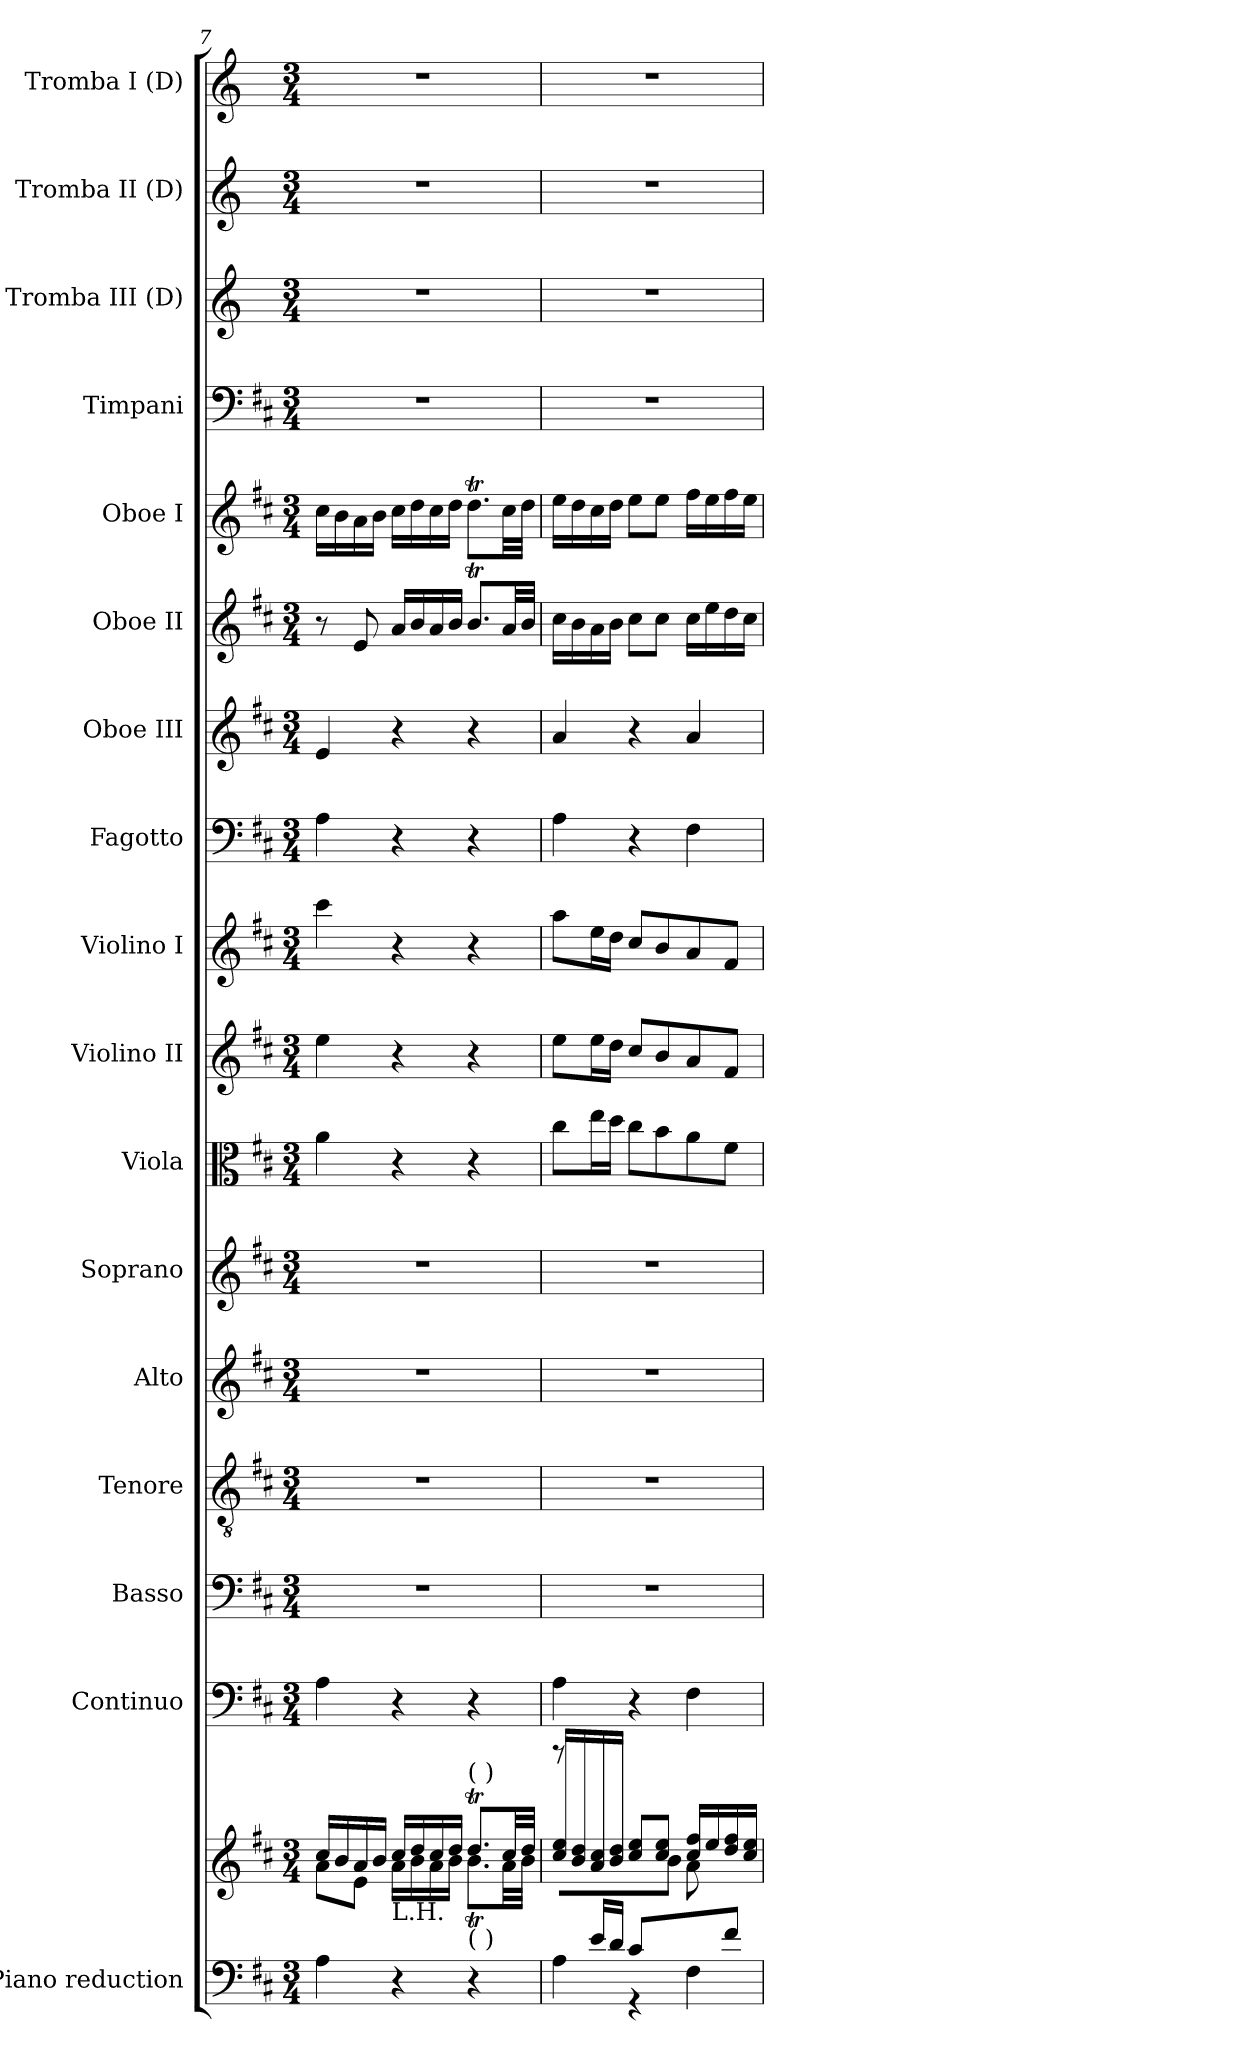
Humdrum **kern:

**kern	**kern	**kern	**kern	**kern	**kern	**kern	**kern	**kern	**kern	**kern	**kern	**kern	**kern	**kern	**kern	**kern	**kern
*part17	*part17	*part16	*part15	*part14	*part13	*part12	*part11	*part10	*part9	*part8	*part7	*part6	*part5	*part4	*part3	*part2	*part1
*staff18	*staff17	*staff16	*staff15	*staff14	*staff13	*staff12	*staff11	*staff10	*staff9	*staff8	*staff7	*staff6	*staff5	*staff4	*staff3	*staff2	*staff1
*I"Piano reduction	*	*I"Continuo	*I"Basso	*I"Tenore	*I"Alto	*I"Soprano	*I"Viola	*I"Violino II	*I"Violino I	*I"Fagotto	*I"Oboe III	*I"Oboe II	*I"Oboe I	*I"Timpani	*I"Tromba III (D)	*I"Tromba II (D)	*I"Tromba I (D)
*I'Pno	*	*	*	*	*	*	*	*	*	*	*I'Ob	*I'Ob	*I'Ob	*I'Timp	*	*	*
*clefF4	*clefG2	*clefF4	*clefF4	*clefGv2	*clefG2	*clefG2	*clefC3	*clefG2	*clefG2	*clefF4	*clefG2	*clefG2	*clefG2	*clefF4	*clefG2	*clefG2	*clefG2
*	*	*	*	*	*	*	*	*	*	*	*	*	*	*	*ITrd-1c-2	*ITrd-1c-2	*ITrd-1c-2
*k[f#c#]	*k[f#c#]	*k[f#c#]	*k[f#c#]	*k[f#c#]	*k[f#c#]	*k[f#c#]	*k[f#c#]	*k[f#c#]	*k[f#c#]	*k[f#c#]	*k[f#c#]	*k[f#c#]	*k[f#c#]	*k[f#c#]	*k[f#c#]	*k[f#c#]	*k[f#c#]
*M3/4	*M3/4	*M3/4	*M3/4	*M3/4	*M3/4	*M3/4	*M3/4	*M3/4	*M3/4	*M3/4	*M3/4	*M3/4	*M3/4	*M3/4	*M3/4	*M3/4	*M3/4
=7	=7	=7	=7	=7	=7	=7	=7	=7	=7	=7	=7	=7	=7	=7	=7	=7	=7
*	*^	*	*	*	*	*	*	*	*	*	*	*	*	*	*	*	*
4A\	16cc#/LL	8a\L	4A\	2.r	2.r	2.r	2.r	4a\	4ee\	4ccc#\	4A\	4e/	8r	16cc#\LL	2.r	2.r	2.r	2.r
.	16b/	.	.	.	.	.	.	.	.	.	.	.	.	16b\	.	.	.	.
.	16a/	8e\J	.	.	.	.	.	.	.	.	.	.	8e/	16a\	.	.	.	.
.	16b/JJ	.	.	.	.	.	.	.	.	.	.	.	.	16b\JJ	.	.	.	.
!	!LO:TX:b:t=L.H.	!	!	!	!	!	!	!	!	!	!	!	!	!	!	!	!	!
4r	16cc#/LL	16a\LL	4r	.	.	.	.	4r	4r	4r	4r	4r	16a/LL	16cc#\LL	.	.	.	.
.	16dd/	16b\	.	.	.	.	.	.	.	.	.	.	16b/	16dd\	.	.	.	.
.	16cc#/	16a\	.	.	.	.	.	.	.	.	.	.	16a/	16cc#\	.	.	.	.
.	16dd/JJ	16b\JJ	.	.	.	.	.	.	.	.	.	.	16b/JJ	16dd\JJ	.	.	.	.
!	!LO:TX:a:t=(     )	!	!	!	!	!	!	!	!	!	!	!	!	!	!	!	!	!
!	!LO:TX:b:t=(     )	!	!	!	!	!	!	!	!	!	!	!	!	!	!	!	!	!
4r	8.ddT/L	8.bT\L	4r	.	.	.	.	4r	4r	4r	4r	4r	8.bT/L	8.ddT\L	.	.	.	.
.	32cc#/LL	32a\LL	.	.	.	.	.	.	.	.	.	.	32a/LL	32cc#\LL	.	.	.	.
.	32dd/JJJ	32b\JJJ	.	.	.	.	.	.	.	.	.	.	32b/JJJ	32dd\JJJ	.	.	.	.
=8	=8	=8	=8	=8	=8	=8	=8	=8	=8	=8	=8	=8	=8	=8	=8	=8	=8	=8
*^	*	*	*	*	*	*	*	*	*	*	*	*	*	*	*	*	*	*
8ryy	4A\	16cc#/ 16ee/LL	8raaaa	4A\	2.r	2.r	2.r	2.r	8cc#\L	8ee\L	8aa\L	4A\	4a/	16cc#\LL	16ee\LL	2.r	2.r	2.r	2.r
.	.	16b/ 16dd/	.	.	.	.	.	.	.	.	.	.	.	16b\	16dd\	.	.	.	.
16e/LL	.	16a/ 16cc#/	4ryy	.	.	.	.	.	16ee\L	16ee\L	16ee\L	.	.	16a\	16cc#\	.	.	.	.
16d/JJ	.	16b/ 16dd/JJ	.	.	.	.	.	.	16dd\JJ	16dd\JJ	16dd\JJ	.	.	16b\JJ	16dd\JJ	.	.	.	.
8c#/L	4rGG	8cc#/ 8ee/L	.	4r	.	.	.	.	8cc#\L	8cc#/L	8cc#/L	4r	4r	8cc#\L	8ee\L	.	.	.	.
4ryy	.	8cc#/ 8ee/J	8b\J	.	.	.	.	.	8b\	8b/	8b/	.	.	8cc#\J	8ee\J	.	.	.	.
.	4F#\	16cc#/ 16ff#/LL	8a\L	4F#\	.	.	.	.	8a\	8a/	8a/	4F#\	4a/	16cc#\LL	16ff#\LL	.	.	.	.
.	.	16ee/	.	.	.	.	.	.	.	.	.	.	.	16ee\	16ee\	.	.	.	.
8f#/J	.	16dd/ 16ff#/	8ryy	.	.	.	.	.	8f#\J	8f#/J	8f#/J	.	.	16dd\	16ff#\	.	.	.	.
.	.	16cc#/ 16ee/JJ	.	.	.	.	.	.	.	.	.	.	.	16cc#\JJ	16ee\JJ	.	.	.	.
*v	*v	*	*	*	*	*	*	*	*	*	*	*	*	*	*	*	*	*	*
*	*v	*v	*	*	*	*	*	*	*	*	*	*	*	*	*	*	*	*
=	=	=	=	=	=	=	=	=	=	=	=	=	=	=	=	=	=
*-	*-	*-	*-	*-	*-	*-	*-	*-	*-	*-	*-	*-	*-	*-	*-	*-	*-
